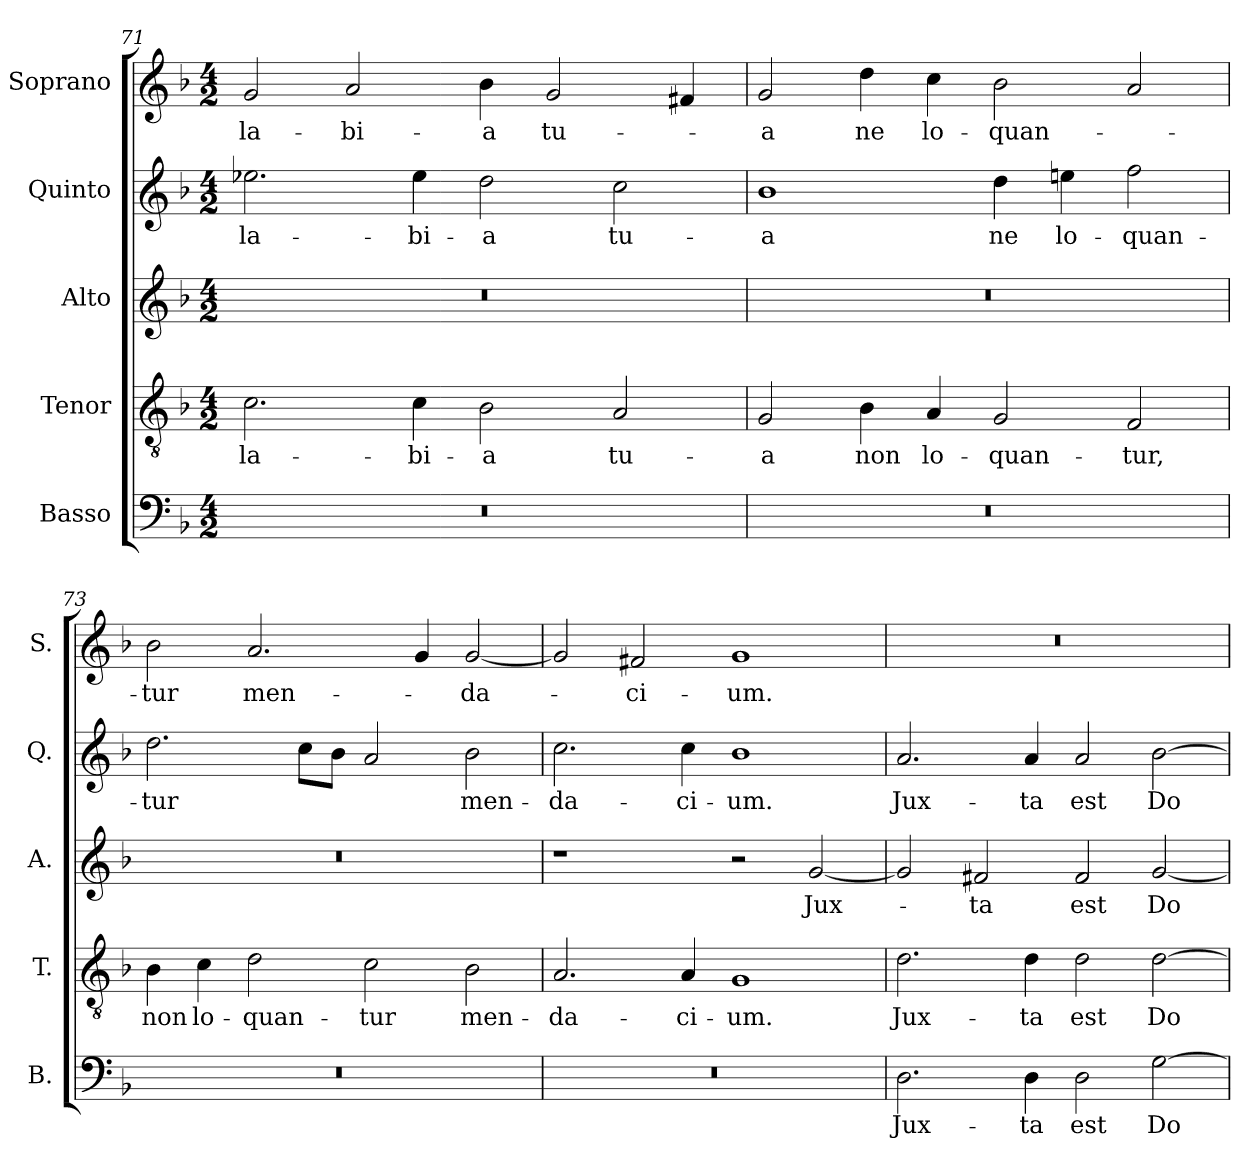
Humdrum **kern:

**kern	**text	**kern	**text	**kern	**text	**kern	**text	**kern	**text
*part5	*part5	*part4	*part4	*part3	*part3	*part2	*part2	*part1	*part1
*staff5	*staff5	*staff4	*staff4	*staff3	*staff3	*staff2	*staff2	*staff1	*staff1
*I"Basso	*	*I"Tenor	*	*I"Alto	*	*I"Quinto	*	*I"Soprano	*
*I'B.	*	*I'T.	*	*I'A.	*	*I'Q.	*	*I'S.	*
*clefF4	*	*clefGv2	*	*clefG2	*	*clefG2	*	*clefG2	*
*	*	*ITrd7c12	*	*	*	*	*	*	*
*k[b-]	*	*k[b-]	*	*k[b-]	*	*k[b-]	*	*k[b-]	*
*F:	*	*F:	*	*F:	*	*F:	*	*F:	*
*M4/2	*	*M4/2	*	*M4/2	*	*M4/2	*	*M4/2	*
=71	=71	=71	=71	=71	=71	=71	=71	=71	=71
!LO:N:vis=1	!	!	!	!	!	!	!	!	!
!	!	!	!LO:LY:b:color=#000000	!LO:N:vis=1	!	!	!	!	!
!	!	!	!	!	!	!	!LO:LY:b:color=#000000	!	!
!	!	!	!	!	!	!	!	!	!LO:LY:b:color=#000000
0r	.	2.Ci\	la-	0r	.	2.ee-Xi\	la-	2gi/	la-
!	!	!	!	!	!	!	!	!	!LO:LY:b:color=#000000
.	.	.	.	.	.	.	.	2ai/	-bi-
!	!	!	!LO:LY:b:color=#000000	!	!	!	!	!	!
!	!	!	!	!	!	!	!LO:LY:b:color=#000000	!	!
.	.	4Ci\	-bi-	.	.	4ee-i\	-bi-	.	.
!	!	!	!LO:LY:b:color=#000000	!	!	!	!	!	!
!	!	!	!	!	!	!	!LO:LY:b:color=#000000	!	!
!	!	!	!	!	!	!	!	!	!LO:LY:b:color=#000000
.	.	2BB-i\	-a	.	.	2ddi\	-a	4b-i\	-a
!	!	!	!	!	!	!	!	!	!LO:LY:b:color=#000000
.	.	.	.	.	.	.	.	2gi/	tu-
!	!	!	!LO:LY:b:color=#000000	!	!	!	!	!	!
!	!	!	!	!	!	!	!LO:LY:b:color=#000000	!	!
.	.	2AAi/	tu-	.	.	2cci\	tu-	.	.
.	.	.	.	.	.	.	.	4f#Xi/	.
=72	=72	=72	=72	=72	=72	=72	=72	=72	=72
!LO:N:vis=1	!	!	!	!	!	!	!	!	!
!	!	!	!LO:LY:b:color=#000000	!LO:N:vis=1	!	!	!	!	!
!	!	!	!	!	!	!	!LO:LY:b:color=#000000	!	!
!	!	!	!	!	!	!	!	!	!LO:LY:b:color=#000000
0r	.	2GGi/	-a	0r	.	1b-i	-a	2gi/	-a
!	!	!	!LO:LY:b:color=#000000	!	!	!	!	!	!
!	!	!	!	!	!	!	!	!	!LO:LY:b:color=#000000
.	.	4BB-i\	non	.	.	.	.	4ddi\	ne
!	!	!	!LO:LY:b:color=#000000	!	!	!	!	!	!
!	!	!	!	!	!	!	!	!	!LO:LY:b:color=#000000
.	.	4AAi/	lo-	.	.	.	.	4cci\	lo-
!	!	!	!LO:LY:b:color=#000000	!	!	!	!	!	!
!	!	!	!	!	!	!	!LO:LY:b:color=#000000	!	!
!	!	!	!	!	!	!	!	!	!LO:LY:b:color=#000000
.	.	2GGi/	-quan-	.	.	4ddi\	ne	2b-i\	-quan-
!	!	!	!	!	!	!	!LO:LY:b:color=#000000	!	!
.	.	.	.	.	.	4eeni\	lo-	.	.
!	!	!	!LO:LY:b:color=#000000	!	!	!	!	!	!
!	!	!	!	!	!	!	!LO:LY:b:color=#000000	!	!
.	.	2FFi/	-tur,	.	.	2ffi\	-quan-	2ai/	.
!!LO:LB:g=z
=73	=73	=73	=73	=73	=73	=73	=73	=73	=73
!LO:N:vis=1	!	!	!	!	!	!	!	!	!
!	!	!	!LO:LY:b:color=#000000	!LO:N:vis=1	!	!	!	!	!
!	!	!	!	!	!	!	!LO:LY:b:color=#000000	!	!
!	!	!	!	!	!	!	!	!	!LO:LY:b:color=#000000
0r	.	4BB-i\	non	0r	.	2.ddi\	-tur	2b-i\	-tur
!	!	!	!LO:LY:b:color=#000000	!	!	!	!	!	!
.	.	4Ci\	lo-	.	.	.	.	.	.
!	!	!	!LO:LY:b:color=#000000	!	!	!	!	!	!
!	!	!	!	!	!	!	!	!	!LO:LY:b:color=#000000
.	.	2Di\	-quan-	.	.	.	.	2.ai/	men-
.	.	.	.	.	.	8cci\L	.	.	.
.	.	.	.	.	.	8b-i\J	.	.	.
!	!	!	!LO:LY:b:color=#000000	!	!	!	!	!	!
.	.	2Ci\	-tur	.	.	2ai/	.	.	.
.	.	.	.	.	.	.	.	4gi/	.
!	!	!	!LO:LY:b:color=#000000	!	!	!	!	!	!
!	!	!	!	!	!	!	!LO:LY:b:color=#000000	!	!
!	!	!	!	!	!	!	!	!	!LO:LY:b:color=#000000
.	.	2BB-i\	men-	.	.	2b-i\	men-	[2gi/	-da-
=74	=74	=74	=74	=74	=74	=74	=74	=74	=74
!LO:N:vis=1	!	!	!	!	!	!	!	!	!
!	!	!	!LO:LY:b:color=#000000	!	!	!	!	!	!
!	!	!	!	!	!	!	!LO:LY:b:color=#000000	!	!
0r	.	2.AAi/	-da-	1r	.	2.cci\	-da-	2gi/]	.
!	!	!	!	!	!	!	!	!	!LO:LY:b:color=#000000
.	.	.	.	.	.	.	.	2f#Xi/	-ci-
!	!	!	!LO:LY:b:color=#000000	!	!	!	!	!	!
!	!	!	!	!	!	!	!LO:LY:b:color=#000000	!	!
.	.	4AAi/	-ci-	.	.	4cci\	-ci-	.	.
!	!	!	!LO:LY:b:color=#000000	!	!	!	!	!	!
!	!	!	!	!	!	!	!LO:LY:b:color=#000000	!	!
!	!	!	!	!	!	!	!	!	!LO:LY:b:color=#000000
.	.	1GGi	-um.	2r	.	1b-i	-um.	1gi	-um.
!	!	!	!	!	!LO:LY:b:color=#000000	!	!	!	!
.	.	.	.	[2gi/	Jux-	.	.	.	.
=75	=75	=75	=75	=75	=75	=75	=75	=75	=75
!	!LO:LY:b:color=#000000	!	!	!	!	!	!	!	!
!	!	!	!LO:LY:b:color=#000000	!	!	!	!	!	!
!	!	!	!	!	!	!	!LO:LY:b:color=#000000	!LO:N:vis=1	!
2.Di\	Jux-	2.Di\	Jux-	2gi/]	.	2.ai/	Jux-	0r	.
!	!	!	!	!	!LO:LY:b:color=#000000	!	!	!	!
.	.	.	.	2f#Xi/	-ta	.	.	.	.
!	!LO:LY:b:color=#000000	!	!	!	!	!	!	!	!
!	!	!	!LO:LY:b:color=#000000	!	!	!	!	!	!
!	!	!	!	!	!	!	!LO:LY:b:color=#000000	!	!
4Di\	-ta	4Di\	-ta	.	.	4ai/	-ta	.	.
!	!LO:LY:b:color=#000000	!	!	!	!	!	!	!	!
!	!	!	!LO:LY:b:color=#000000	!	!	!	!	!	!
!	!	!	!	!	!LO:LY:b:color=#000000	!	!	!	!
!	!	!	!	!	!	!	!LO:LY:b:color=#000000	!	!
2Di\	est	2Di\	est	2f#i/	est	2ai/	est	.	.
!	!LO:LY:b:color=#000000	!	!	!	!	!	!	!	!
!	!	!	!LO:LY:b:color=#000000	!	!	!	!	!	!
!	!	!	!	!	!LO:LY:b:color=#000000	!	!	!	!
!	!	!	!	!	!	!	!LO:LY:b:color=#000000	!	!
[2Gi\	Do-	[2Di\	Do-	[2gi/	Do-	[2b-i\	Do-	.	.
=	=	=	=	=	=	=	=	=	=
*-	*-	*-	*-	*-	*-	*-	*-	*-	*-
